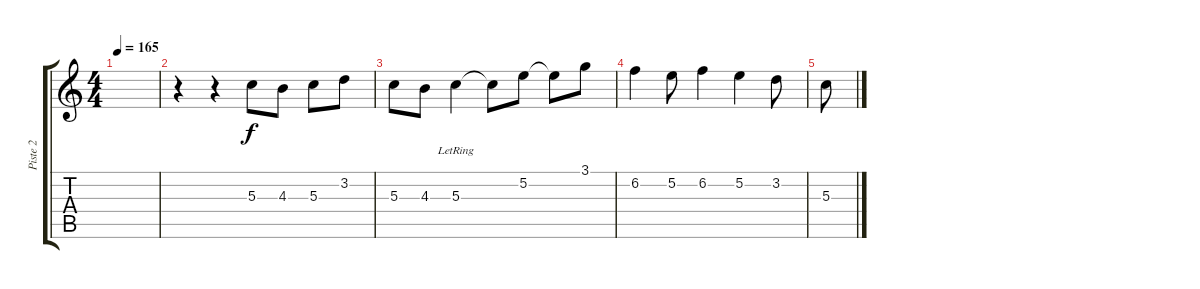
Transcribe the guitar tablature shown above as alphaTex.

\track ("Piste 2" "Piste 2") {instrument acousticguitarnylon}
\staff {score tabs}
\tuning (E4 B3 G3 D3 A2 E2) {hide}
\ts (4 4)
\tempo 165
\clef g2
\ks c
|
r.4 r.4 5.3.8 4.3.8 5.3.8 3.2.8 |
5.3.8 4.3.8 5.3{lr}.4 5.3{t}.8 5.2.8 5.2{t}.8 3.1.8 |
6.2.4 5.2.8 6.2.4 5.2.4 3.2.8 |
5.3.8
